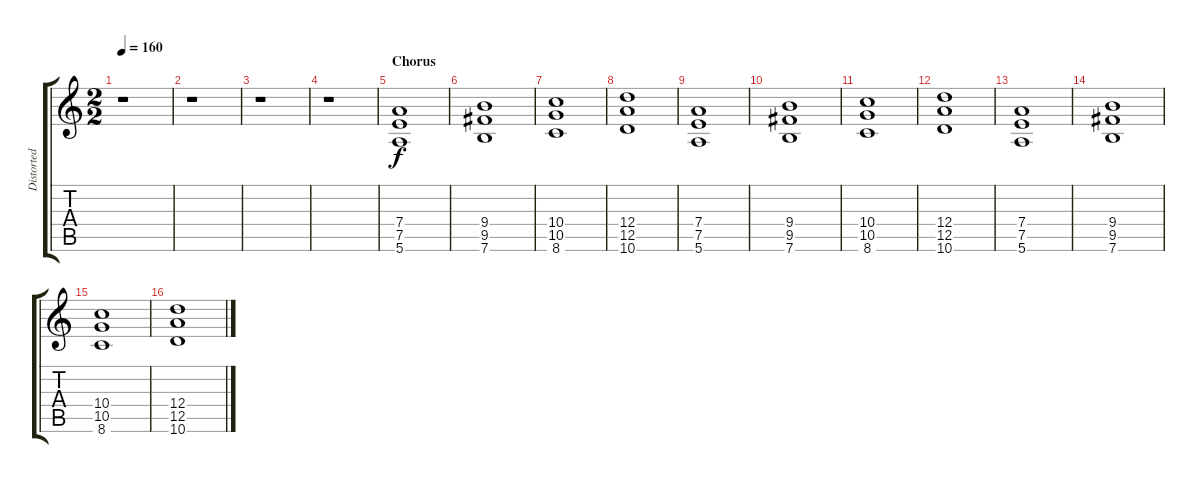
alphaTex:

\track ("Distorted Guitar" "Distorted ") {instrument distortionguitar}
\staff {score tabs}
\tuning (E4 B3 G3 D3 A2 E2) {hide}
\ts (2 2)
\tempo 160
\clef g2
\ks c
r.1{dy f} |
r.1 |
r.1 |
r.1 |
\section ("" "Chorus")
(7.4 7.5 5.6).1 |
(9.4 9.5 7.6).1 |
(10.4 10.5 8.6).1 |
(12.4 12.5 10.6).1 |
(7.4 7.5 5.6).1 |
(9.4 9.5 7.6).1 |
(10.4 10.5 8.6).1 |
(12.4 12.5 10.6).1 |
(7.4 7.5 5.6).1 |
(9.4 9.5 7.6).1 |
(10.4 10.5 8.6).1 |
(12.4 12.5 10.6).1
